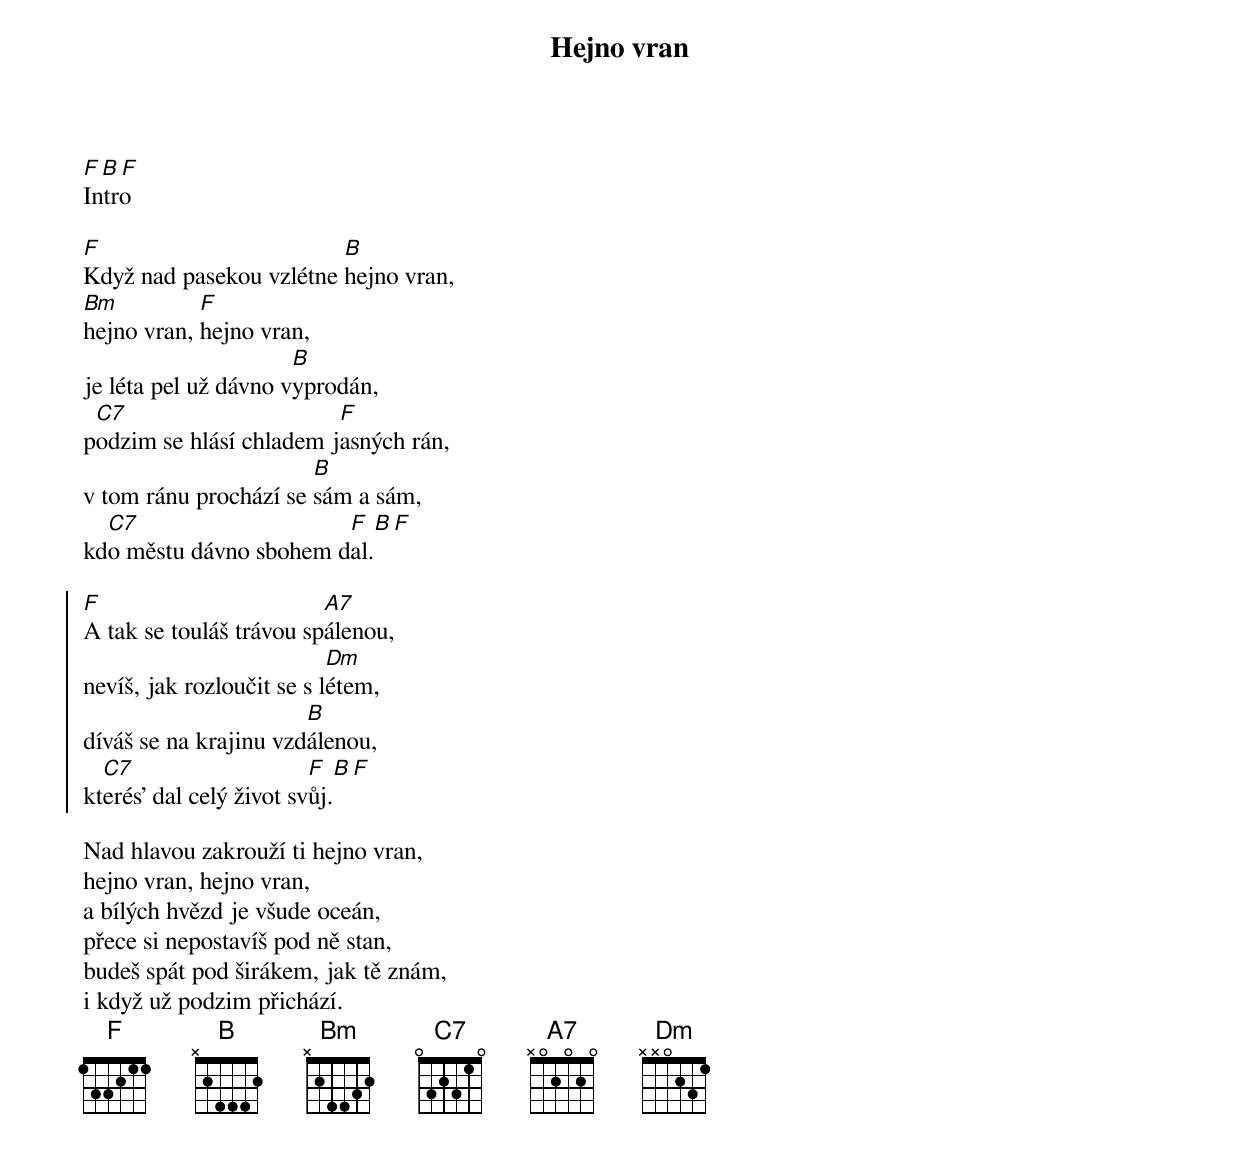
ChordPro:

{title: Hejno vran}
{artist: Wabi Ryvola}

[F B F]Intro

[F]Když nad pasekou vzlétne [B]hejno vran,
[Bm]hejno vran, [F]hejno vran,
je léta pel už dávno v[B]yprodán,
p[C7]odzim se hlásí chladem j[F]asných rán,
v tom ránu prochází se [B]sám a sám,
kd[C7]o městu dávno sbohem d[F]al.[B F]

{start_of_chorus}
[F]A tak se touláš trávou sp[A7]álenou,
nevíš, jak rozloučit se s l[Dm]étem,
díváš se na krajinu vzd[B]álenou,
kt[C7]erés' dal celý život sv[F]ůj.[B F]
{end_of_chorus}

Nad hlavou zakrouží ti hejno vran,
hejno vran, hejno vran,
a bílých hvězd je všude oceán,
přece si nepostavíš pod ně stan,
budeš spát pod širákem, jak tě znám,
i když už podzim přichází.
